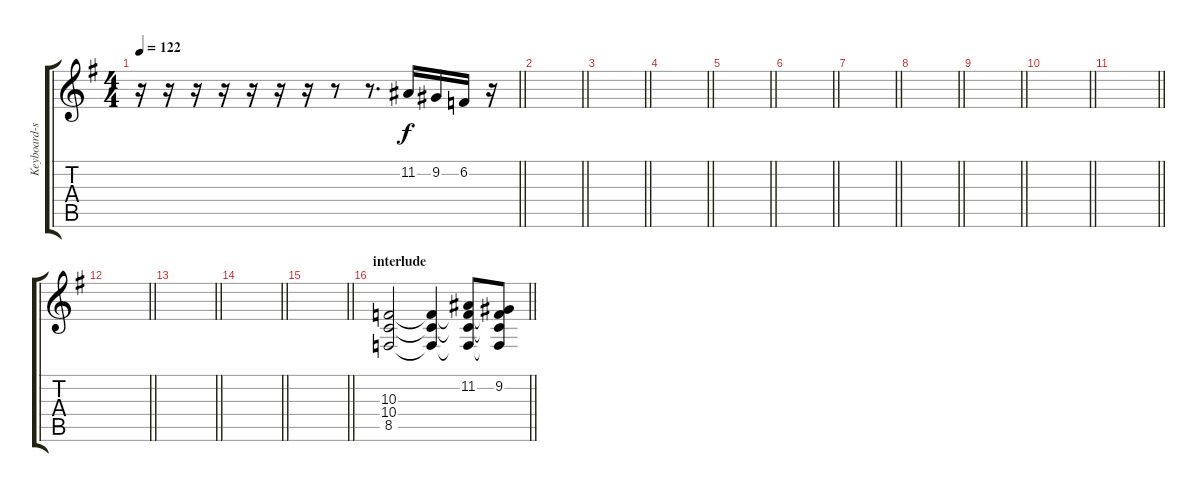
\track ("Keyboard-string" "Keyboard-s") {instrument stringensemble1}
\staff {score tabs}
\tuning (E4 B3 G3 D3 A2 E2) {hide}
\ts (4 4)
\tempo 122
\clef g2
\barLineRight lightlight
\ks g
r.16{dy f} r.16 r.16 r.16 r.16 r.16 r.16 r.8 r.8{d} 11.2.16 9.2.16 6.2.16 r.16 |
\barLineRight lightlight
|
\barLineRight lightlight
|
\barLineRight lightlight
|
\barLineRight lightlight
|
\barLineRight lightlight
|
\barLineRight lightlight
|
\barLineRight lightlight
|
\barLineRight lightlight
|
\barLineRight lightlight
|
\barLineRight lightlight
|
\barLineRight lightlight
|
\barLineRight lightlight
|
\barLineRight lightlight
|
\barLineRight lightlight
|
\section ("" "interlude")
\barLineRight lightlight
(10.3 10.4 8.5).2 (10.3{t} 10.4{t} 8.5{t}).4 (11.2 10.3{t} 10.4{t} 8.5{t}).8 (9.2 10.3{t} 10.4{t} 8.5{t}).8
